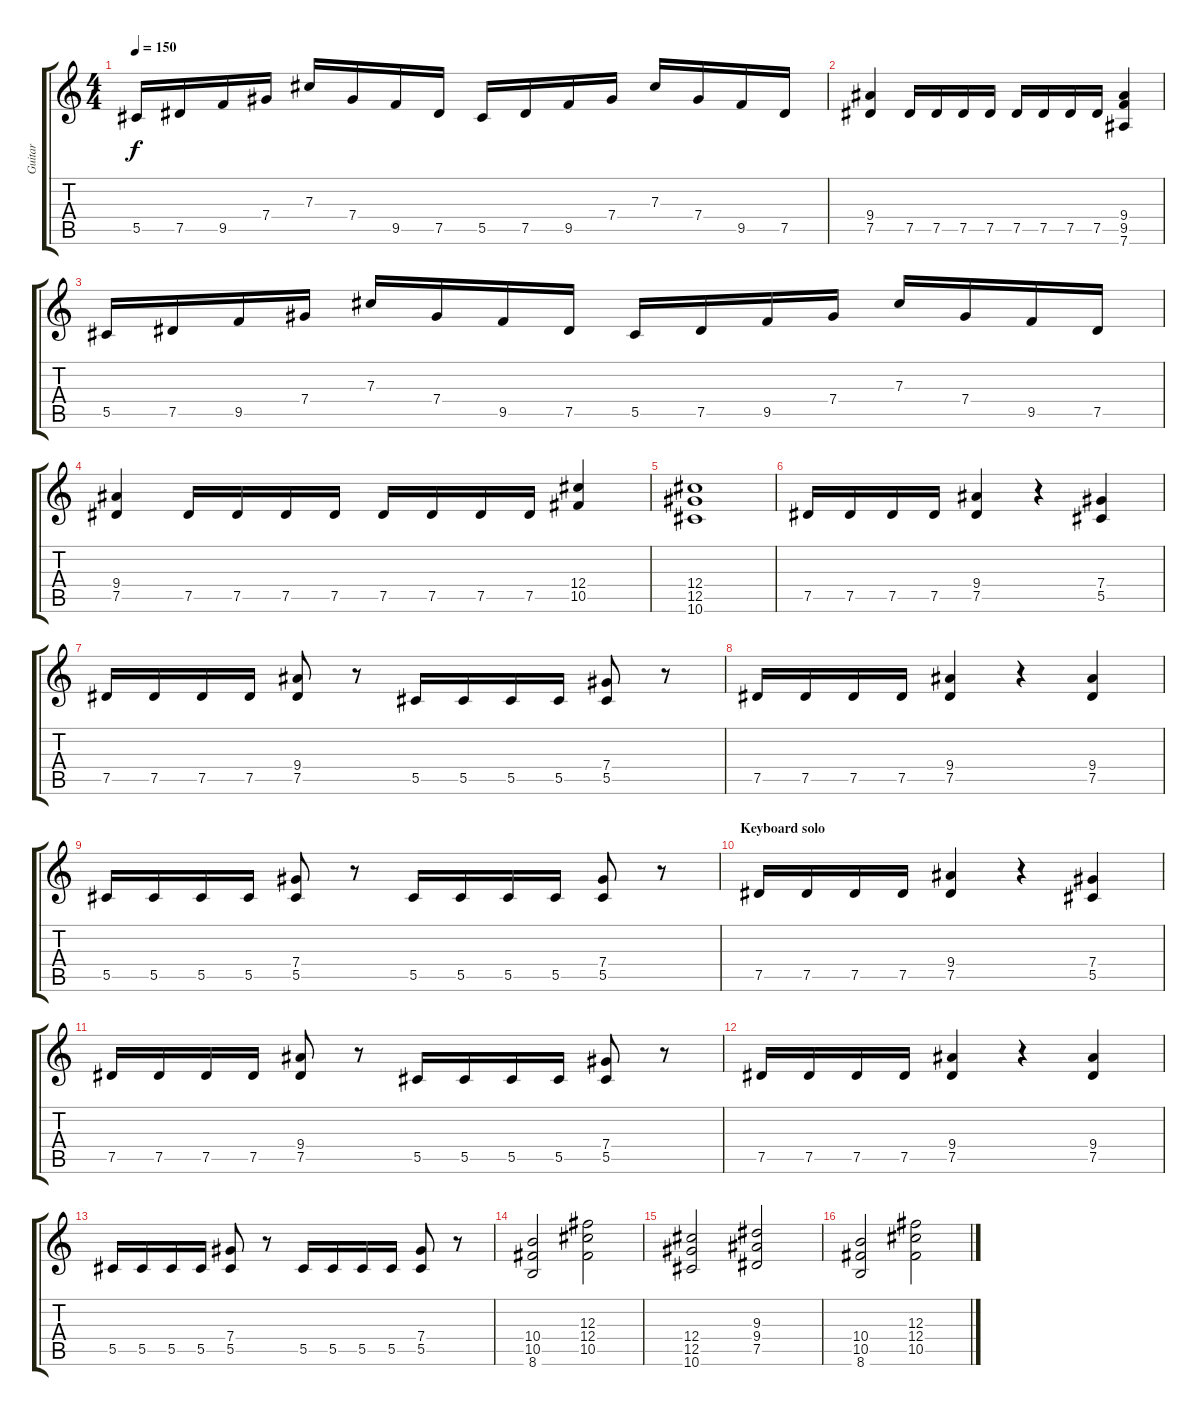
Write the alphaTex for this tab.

\track ("Guitar" "Guitar") {instrument distortionguitar}
\staff {score tabs}
\tuning (Eb4 Bb3 Gb3 Db3 Ab2 Eb2) {hide}
\ts (4 4)
\tempo 150
\clef g2
\ks c
5.5.16{dy f} 7.5.16 9.5.16 7.4.16 7.3.16 7.4.16 9.5.16 7.5.16 5.5.16 7.5.16 9.5.16 7.4.16 7.3.16 7.4.16 9.5.16 7.5.16 |
(9.4 7.5).4 7.5.16 7.5.16 7.5.16 7.5.16 7.5.16 7.5.16 7.5.16 7.5.16 (9.4 9.5 7.6).4 |
5.5.16 7.5.16 9.5.16 7.4.16 7.3.16 7.4.16 9.5.16 7.5.16 5.5.16 7.5.16 9.5.16 7.4.16 7.3.16 7.4.16 9.5.16 7.5.16 |
(9.4 7.5).4 7.5.16 7.5.16 7.5.16 7.5.16 7.5.16 7.5.16 7.5.16 7.5.16 (12.4 10.5).4 |
(12.4 12.5 10.6).1 |
7.5.16 7.5.16 7.5.16 7.5.16 (9.4 7.5).4 r.4 (7.4 5.5).4 |
7.5.16 7.5.16 7.5.16 7.5.16 (9.4 7.5).8 r.8 5.5.16 5.5.16 5.5.16 5.5.16 (7.4 5.5).8 r.8 |
7.5.16 7.5.16 7.5.16 7.5.16 (9.4 7.5).4 r.4 (9.4 7.5).4 |
5.5.16 5.5.16 5.5.16 5.5.16 (7.4 5.5).8 r.8 5.5.16 5.5.16 5.5.16 5.5.16 (7.4 5.5).8 r.8 |
\section ("" "Keyboard solo")
7.5.16 7.5.16 7.5.16 7.5.16 (9.4 7.5).4 r.4 (7.4 5.5).4 |
7.5.16 7.5.16 7.5.16 7.5.16 (9.4 7.5).8 r.8 5.5.16 5.5.16 5.5.16 5.5.16 (7.4 5.5).8 r.8 |
7.5.16 7.5.16 7.5.16 7.5.16 (9.4 7.5).4 r.4 (9.4 7.5).4 |
5.5.16 5.5.16 5.5.16 5.5.16 (7.4 5.5).8 r.8 5.5.16 5.5.16 5.5.16 5.5.16 (7.4 5.5).8 r.8 |
(10.4 10.5 8.6).2 (12.3 12.4 10.5).2 |
(12.4 12.5 10.6).2 (9.3 9.4 7.5).2 |
(10.4 10.5 8.6).2 (12.3 12.4 10.5).2
